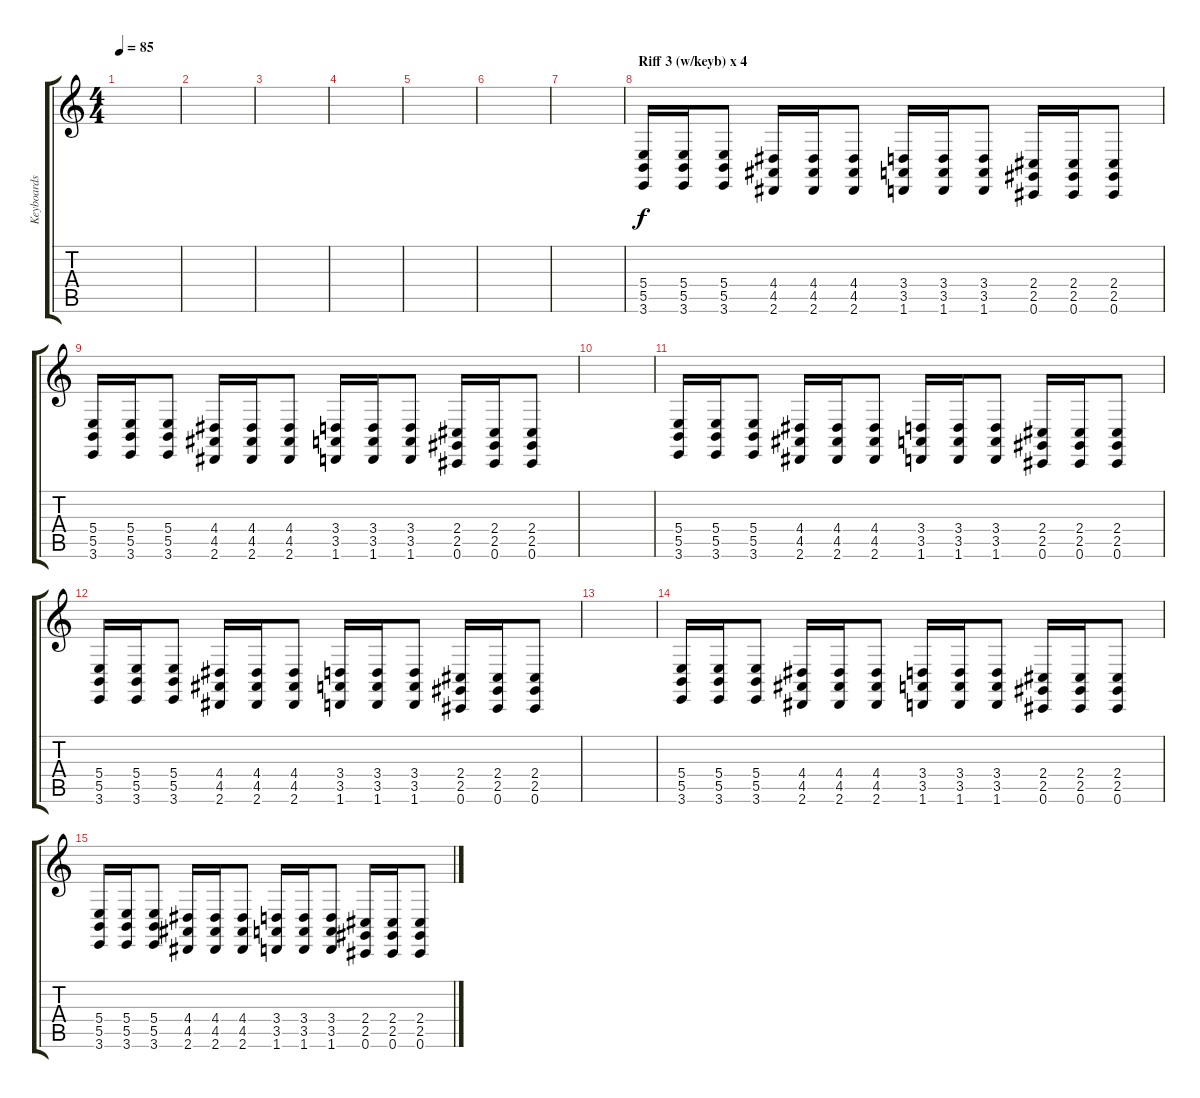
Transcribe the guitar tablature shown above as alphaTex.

\track ("Keyboards" "Keyboards") {instrument acousticgrandpiano}
\staff {score tabs}
\tuning (Db4 Ab3 E3 B2 Gb2 Db2) {hide}
\ts (4 4)
\tempo 85
\clef g2
\ks c
|
|
|
|
|
|
|
\section ("" "Riff 3 (w/keyb) x 4")
(5.4 5.5 3.6).16 (5.4 5.5 3.6).16 (5.4 5.5 3.6).8 (4.4 4.5 2.6).16 (4.4 4.5 2.6).16 (4.4 4.5 2.6).8 (3.4 3.5 1.6).16 (3.4 3.5 1.6).16 (3.4 3.5 1.6).8 (2.4 2.5 0.6).16 (2.4 2.5 0.6).16 (2.4 2.5 0.6).8 |
(5.4 5.5 3.6).16 (5.4 5.5 3.6).16 (5.4 5.5 3.6).8 (4.4 4.5 2.6).16 (4.4 4.5 2.6).16 (4.4 4.5 2.6).8 (3.4 3.5 1.6).16 (3.4 3.5 1.6).16 (3.4 3.5 1.6).8 (2.4 2.5 0.6).16 (2.4 2.5 0.6).16 (2.4 2.5 0.6).8 |
|
(5.4 5.5 3.6).16 (5.4 5.5 3.6).16 (5.4 5.5 3.6).8 (4.4 4.5 2.6).16 (4.4 4.5 2.6).16 (4.4 4.5 2.6).8 (3.4 3.5 1.6).16 (3.4 3.5 1.6).16 (3.4 3.5 1.6).8 (2.4 2.5 0.6).16 (2.4 2.5 0.6).16 (2.4 2.5 0.6).8 |
(5.4 5.5 3.6).16 (5.4 5.5 3.6).16 (5.4 5.5 3.6).8 (4.4 4.5 2.6).16 (4.4 4.5 2.6).16 (4.4 4.5 2.6).8 (3.4 3.5 1.6).16 (3.4 3.5 1.6).16 (3.4 3.5 1.6).8 (2.4 2.5 0.6).16 (2.4 2.5 0.6).16 (2.4 2.5 0.6).8 |
|
(5.4 5.5 3.6).16 (5.4 5.5 3.6).16 (5.4 5.5 3.6).8 (4.4 4.5 2.6).16 (4.4 4.5 2.6).16 (4.4 4.5 2.6).8 (3.4 3.5 1.6).16 (3.4 3.5 1.6).16 (3.4 3.5 1.6).8 (2.4 2.5 0.6).16 (2.4 2.5 0.6).16 (2.4 2.5 0.6).8 |
(5.4 5.5 3.6).16 (5.4 5.5 3.6).16 (5.4 5.5 3.6).8 (4.4 4.5 2.6).16 (4.4 4.5 2.6).16 (4.4 4.5 2.6).8 (3.4 3.5 1.6).16 (3.4 3.5 1.6).16 (3.4 3.5 1.6).8 (2.4 2.5 0.6).16 (2.4 2.5 0.6).16 (2.4 2.5 0.6).8
